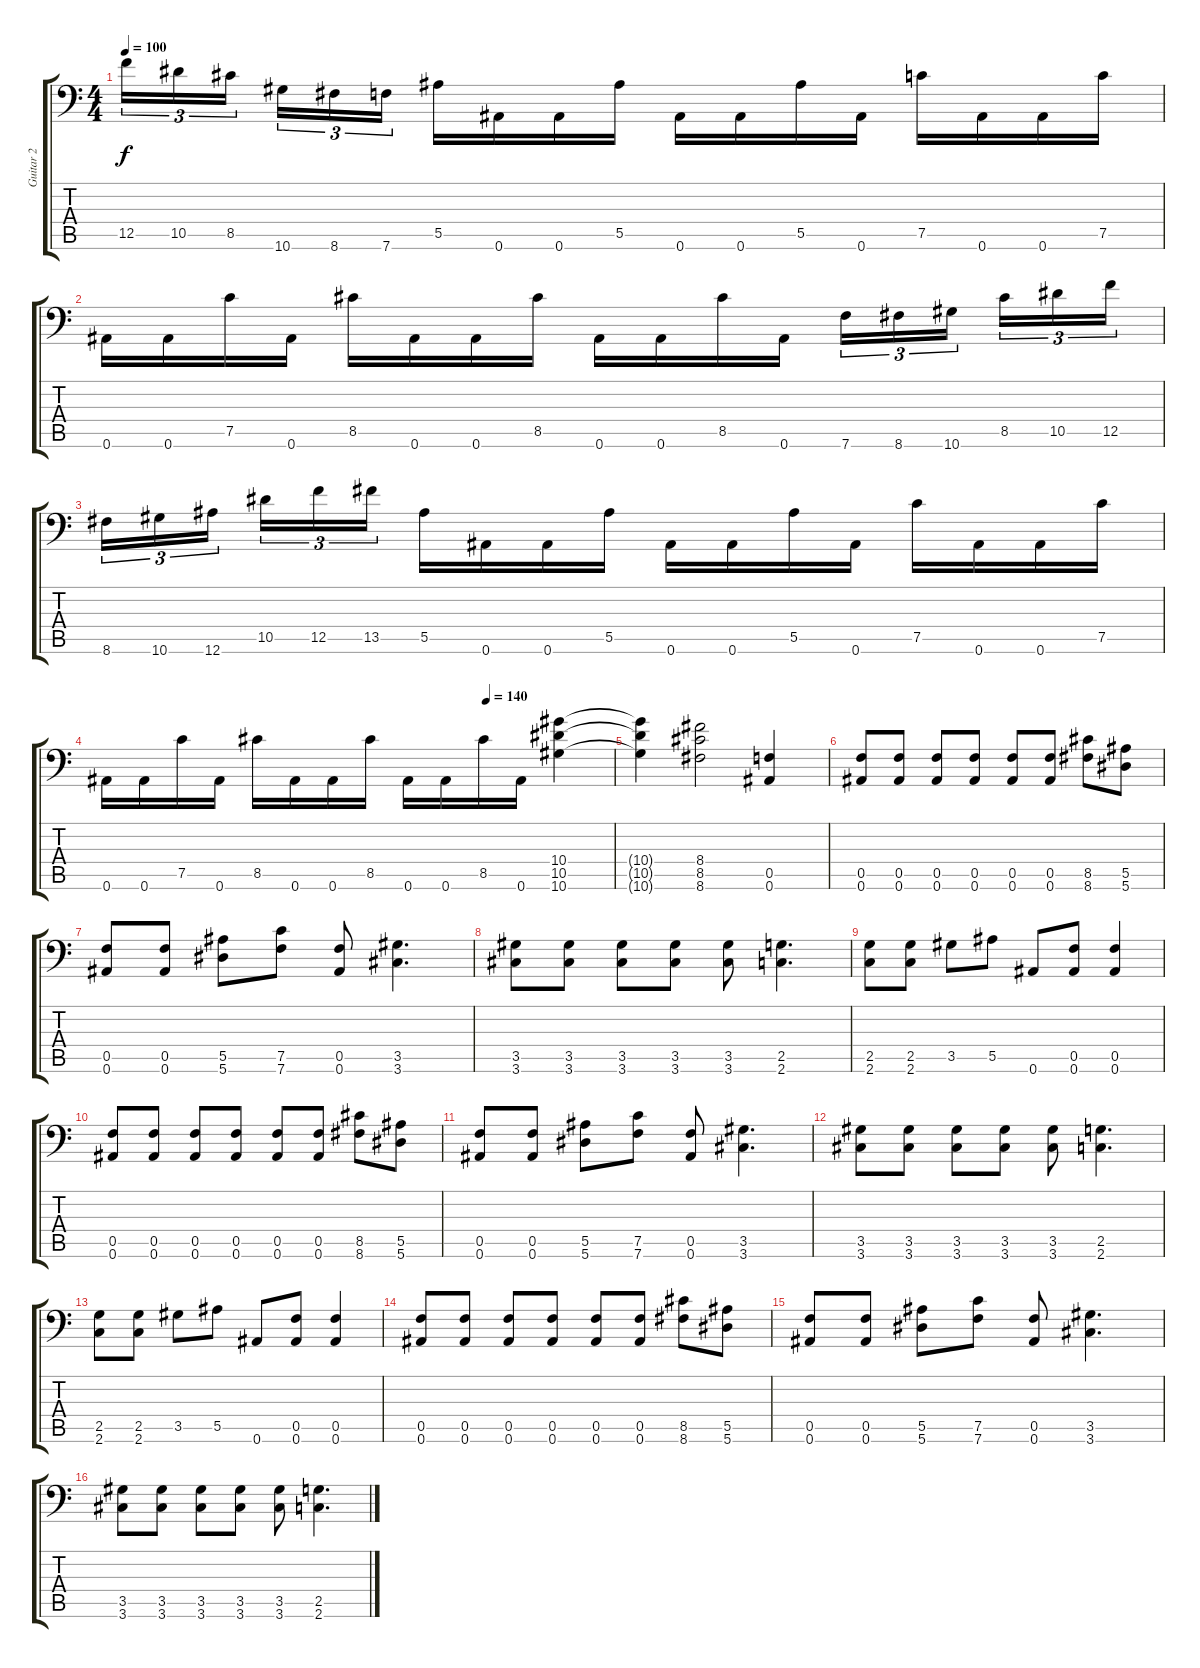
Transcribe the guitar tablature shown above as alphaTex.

\track ("Guitar 2" "Guitar 2") {instrument distortionguitar}
\staff {score tabs}
\tuning (C4 G3 Eb3 Bb2 F2 Bb1) {hide}
\ts (4 4)
\tempo 100
\clef f4
\ks c
12.5.16{tu (3 2) dy f} 10.5.16{tu (3 2)} 8.5.16{tu (3 2) beam splitsecondary} 10.6.16{tu (3 2)} 8.6.16{tu (3 2)} 7.6.16{tu (3 2)} 5.5.16 0.6.16 0.6.16 5.5.16 0.6.16 0.6.16 5.5.16 0.6.16 7.5.16 0.6.16 0.6.16 7.5.16 |
0.6.16 0.6.16 7.5.16 0.6.16 8.5.16 0.6.16 0.6.16 8.5.16 0.6.16 0.6.16 8.5.16 0.6.16 7.6.16{tu (3 2)} 8.6.16{tu (3 2)} 10.6.16{tu (3 2) beam splitsecondary} 8.5.16{tu (3 2)} 10.5.16{tu (3 2)} 12.5.16{tu (3 2)} |
8.6.16{tu (3 2)} 10.6.16{tu (3 2)} 12.6.16{tu (3 2) beam splitsecondary} 10.5.16{tu (3 2)} 12.5.16{tu (3 2)} 13.5.16{tu (3 2)} 5.5.16 0.6.16 0.6.16 5.5.16 0.6.16 0.6.16 5.5.16 0.6.16 7.5.16 0.6.16 0.6.16 7.5.16 |
\tempo (140 0.75)
0.6.16 0.6.16 7.5.16 0.6.16 8.5.16 0.6.16 0.6.16 8.5.16 0.6.16 0.6.16 8.5.16 0.6.16 (10.4 10.5 10.6).4 |
(10.4{t} 10.5{t} 10.6{t}).4 (8.4 8.5 8.6).2 (0.5 0.6).4 |
(0.5 0.6).8 (0.5 0.6).8 (0.5 0.6).8 (0.5 0.6).8 (0.5 0.6).8 (0.5 0.6).8 (8.5 8.6).8 (5.5 5.6).8 |
(0.5 0.6).8 (0.5 0.6).8 (5.5 5.6).8 (7.5 7.6).8 (0.5 0.6).8 (3.5 3.6).4{d} |
(3.5 3.6).8 (3.5 3.6).8 (3.5 3.6).8 (3.5 3.6).8 (3.5 3.6).8 (2.5 2.6).4{d} |
(2.5 2.6).8 (2.5 2.6).8 3.5.8 5.5.8 0.6.8 (0.5 0.6).8 (0.5 0.6).4 |
(0.5 0.6).8 (0.5 0.6).8 (0.5 0.6).8 (0.5 0.6).8 (0.5 0.6).8 (0.5 0.6).8 (8.5 8.6).8 (5.5 5.6).8 |
(0.5 0.6).8 (0.5 0.6).8 (5.5 5.6).8 (7.5 7.6).8 (0.5 0.6).8 (3.5 3.6).4{d} |
(3.5 3.6).8 (3.5 3.6).8 (3.5 3.6).8 (3.5 3.6).8 (3.5 3.6).8 (2.5 2.6).4{d} |
(2.5 2.6).8 (2.5 2.6).8 3.5.8 5.5.8 0.6.8 (0.5 0.6).8 (0.5 0.6).4 |
(0.5 0.6).8 (0.5 0.6).8 (0.5 0.6).8 (0.5 0.6).8 (0.5 0.6).8 (0.5 0.6).8 (8.5 8.6).8 (5.5 5.6).8 |
(0.5 0.6).8 (0.5 0.6).8 (5.5 5.6).8 (7.5 7.6).8 (0.5 0.6).8 (3.5 3.6).4{d} |
(3.5 3.6).8 (3.5 3.6).8 (3.5 3.6).8 (3.5 3.6).8 (3.5 3.6).8 (2.5 2.6).4{d}
